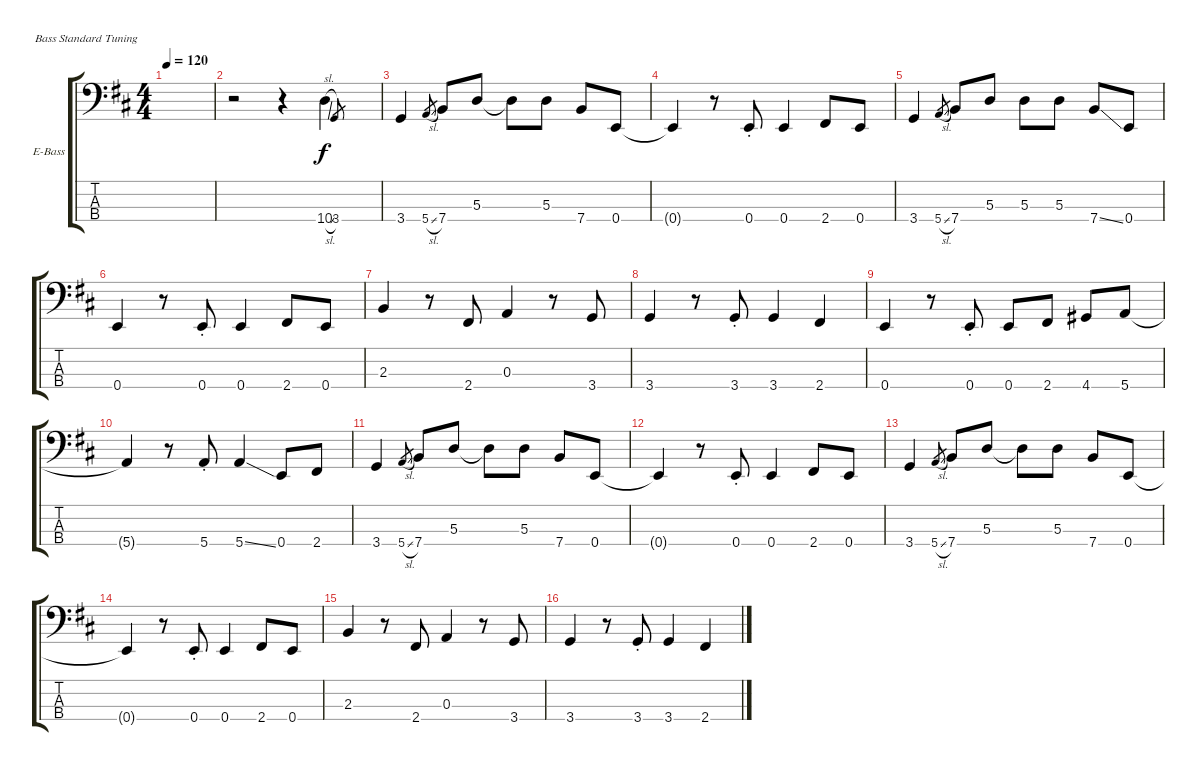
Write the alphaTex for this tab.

\defaultSystemsLayout 4
\bracketExtendMode groupsimilarinstruments
\firstSystemTrackNameOrientation horizontal
\otherSystemsTrackNameOrientation horizontal
\track ("Electric Bass" "E-Bass") {instrument electricbassfinger}
\staff {score tabs}
\tuning (G2 D2 A1 E1)
\ts (4 4)
\tempo 120
\clef f4
\ks d
|
r.2 r.4 10.4{sl}.4 3.4.8{gr} |
3.4.4 5.4{sl}.8{gr} 7.4.8 5.3.8 5.3{t}.8 5.3.8 7.4.8 0.4.8 |
0.4{t}.4 r.8 0.4{st}.8 0.4.4 2.4.8 0.4.8 |
3.4.4 5.4{sl}.8{gr} 7.4.8 5.3.8 5.3.8 5.3.8 7.4{ss}.8 0.4.8 |
0.4.4 r.8 0.4{st}.8 0.4.4 2.4.8 0.4.8 |
2.3.4 r.8 2.4.8 0.3.4 r.8 3.4.8 |
3.4.4 r.8 3.4{st}.8 3.4.4 2.4.4 |
0.4.4 r.8 0.4{st}.8 0.4.8 2.4.8 4.4.8 5.4.8 |
5.4{t}.4 r.8 5.4{st}.8 5.4{ss}.4 0.4.8 2.4.8 |
3.4.4 5.4{sl}.8{gr} 7.4.8 5.3.8 5.3{t}.8 5.3.8 7.4.8 0.4.8 |
0.4{t}.4 r.8 0.4{st}.8 0.4.4 2.4.8 0.4.8 |
3.4.4 5.4{sl}.8{gr} 7.4.8 5.3.8 5.3{t}.8 5.3.8 7.4.8 0.4.8 |
0.4{t}.4 r.8 0.4{st}.8 0.4.4 2.4.8 0.4.8 |
2.3.4 r.8 2.4.8 0.3.4 r.8 3.4.8 |
3.4.4 r.8 3.4{st}.8 3.4.4 2.4.4
